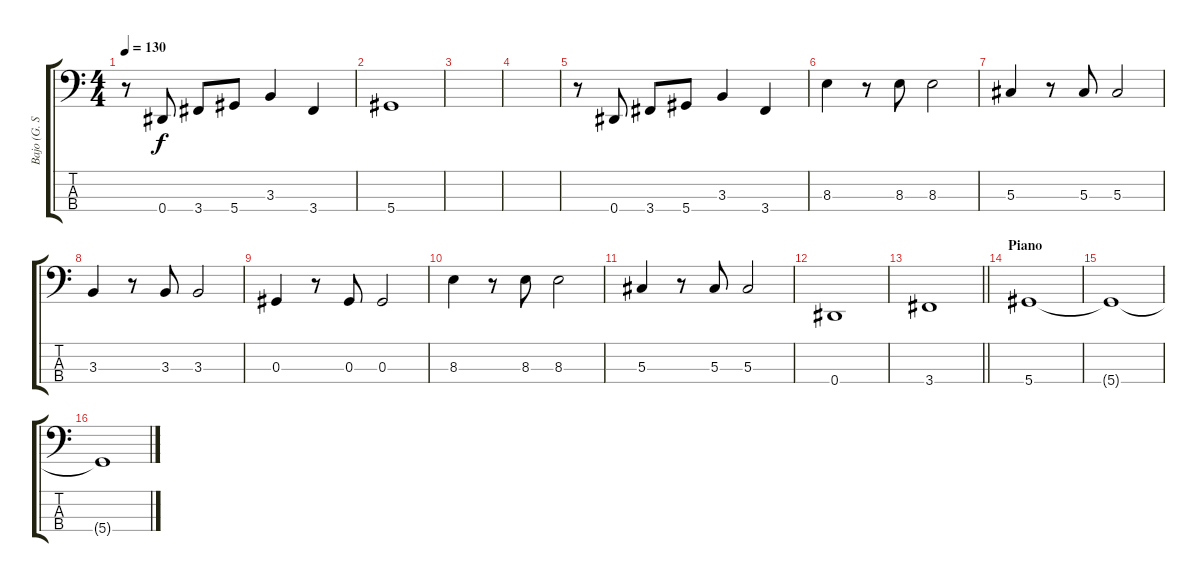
\track ("Bajo (G. Sánchez)" "Bajo (G. S") {instrument electricbassfinger}
\staff {score tabs}
\tuning (Gb2 Db2 Ab1 Eb1) {hide}
\ts (4 4)
\tempo 130
\clef f4
\ks c
r.8{dy f} 0.4.8 3.4.8 5.4.8 3.3.4 3.4.4 |
5.4.1 |
|
|
r.8 0.4.8 3.4.8 5.4.8 3.3.4 3.4.4 |
8.3.4 r.8 8.3.8 8.3.2 |
5.3.4 r.8 5.3.8 5.3.2 |
3.3.4 r.8 3.3.8 3.3.2 |
0.3.4 r.8 0.3.8 0.3.2 |
8.3.4 r.8 8.3.8 8.3.2 |
5.3.4 r.8 5.3.8 5.3.2 |
0.4.1 |
\barLineRight lightlight
3.4.1 |
\section ("" "Piano")
5.4.1 |
5.4{t}.1 |
5.4{t}.1
